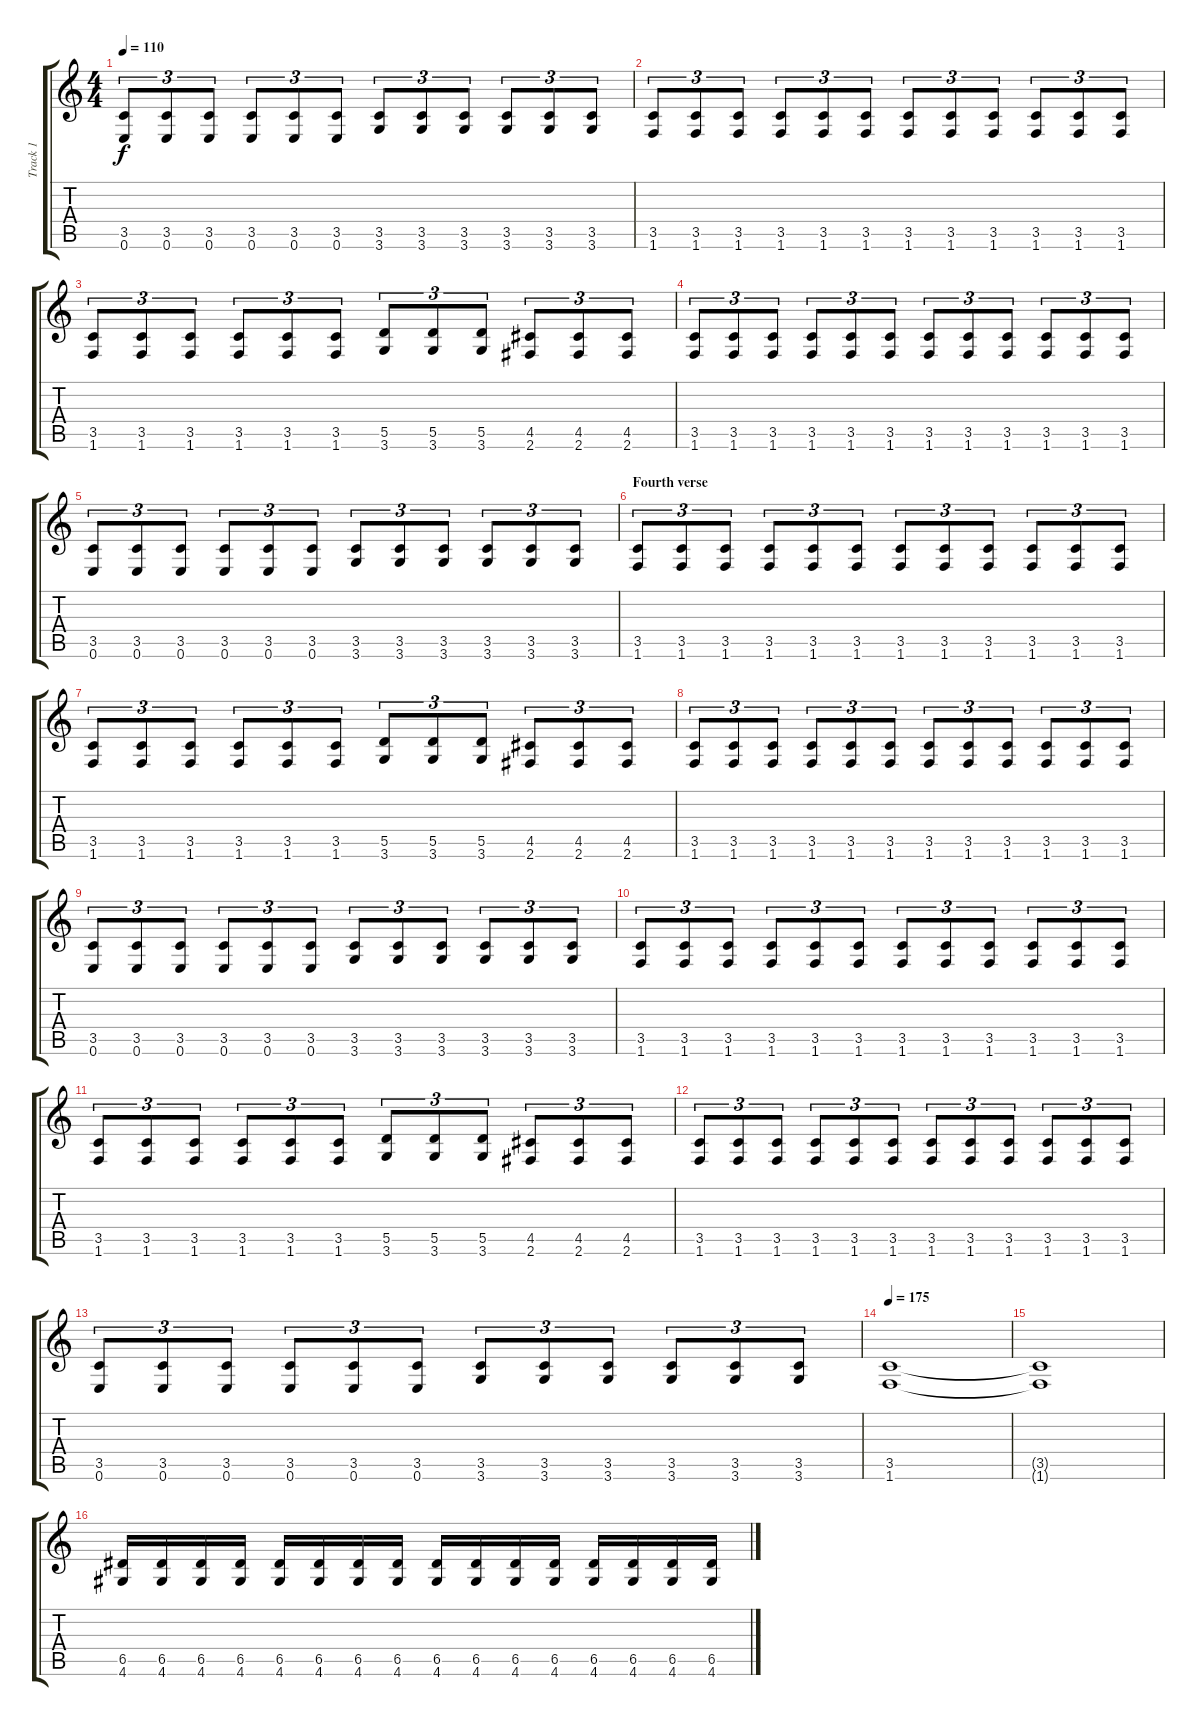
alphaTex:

\track ("Track 1" "Track 1") {instrument distortionguitar}
\staff {score tabs}
\tuning (E4 B3 G3 D3 A2 E2) {hide}
\ts (4 4)
\tempo 110
\clef g2
\ks c
(3.5 0.6).8{tu (3 2) dy f} (3.5 0.6).8{tu (3 2)} (3.5 0.6).8{tu (3 2)} (3.5 0.6).8{tu (3 2)} (3.5 0.6).8{tu (3 2)} (3.5 0.6).8{tu (3 2)} (3.5 3.6).8{tu (3 2)} (3.5 3.6).8{tu (3 2)} (3.5 3.6).8{tu (3 2)} (3.5 3.6).8{tu (3 2)} (3.5 3.6).8{tu (3 2)} (3.5 3.6).8{tu (3 2)} |
(3.5 1.6).8{tu (3 2)} (3.5 1.6).8{tu (3 2)} (3.5 1.6).8{tu (3 2)} (3.5 1.6).8{tu (3 2)} (3.5 1.6).8{tu (3 2)} (3.5 1.6).8{tu (3 2)} (3.5 1.6).8{tu (3 2)} (3.5 1.6).8{tu (3 2)} (3.5 1.6).8{tu (3 2)} (3.5 1.6).8{tu (3 2)} (3.5 1.6).8{tu (3 2)} (3.5 1.6).8{tu (3 2)} |
(3.5 1.6).8{tu (3 2)} (3.5 1.6).8{tu (3 2)} (3.5 1.6).8{tu (3 2)} (3.5 1.6).8{tu (3 2)} (3.5 1.6).8{tu (3 2)} (3.5 1.6).8{tu (3 2)} (5.5 3.6).8{tu (3 2)} (5.5 3.6).8{tu (3 2)} (5.5 3.6).8{tu (3 2)} (4.5 2.6).8{tu (3 2)} (4.5 2.6).8{tu (3 2)} (4.5 2.6).8{tu (3 2)} |
(3.5 1.6).8{tu (3 2)} (3.5 1.6).8{tu (3 2)} (3.5 1.6).8{tu (3 2)} (3.5 1.6).8{tu (3 2)} (3.5 1.6).8{tu (3 2)} (3.5 1.6).8{tu (3 2)} (3.5 1.6).8{tu (3 2)} (3.5 1.6).8{tu (3 2)} (3.5 1.6).8{tu (3 2)} (3.5 1.6).8{tu (3 2)} (3.5 1.6).8{tu (3 2)} (3.5 1.6).8{tu (3 2)} |
(3.5 0.6).8{tu (3 2)} (3.5 0.6).8{tu (3 2)} (3.5 0.6).8{tu (3 2)} (3.5 0.6).8{tu (3 2)} (3.5 0.6).8{tu (3 2)} (3.5 0.6).8{tu (3 2)} (3.5 3.6).8{tu (3 2)} (3.5 3.6).8{tu (3 2)} (3.5 3.6).8{tu (3 2)} (3.5 3.6).8{tu (3 2)} (3.5 3.6).8{tu (3 2)} (3.5 3.6).8{tu (3 2)} |
\section ("" "Fourth verse")
(3.5 1.6).8{tu (3 2)} (3.5 1.6).8{tu (3 2)} (3.5 1.6).8{tu (3 2)} (3.5 1.6).8{tu (3 2)} (3.5 1.6).8{tu (3 2)} (3.5 1.6).8{tu (3 2)} (3.5 1.6).8{tu (3 2)} (3.5 1.6).8{tu (3 2)} (3.5 1.6).8{tu (3 2)} (3.5 1.6).8{tu (3 2)} (3.5 1.6).8{tu (3 2)} (3.5 1.6).8{tu (3 2)} |
(3.5 1.6).8{tu (3 2)} (3.5 1.6).8{tu (3 2)} (3.5 1.6).8{tu (3 2)} (3.5 1.6).8{tu (3 2)} (3.5 1.6).8{tu (3 2)} (3.5 1.6).8{tu (3 2)} (5.5 3.6).8{tu (3 2)} (5.5 3.6).8{tu (3 2)} (5.5 3.6).8{tu (3 2)} (4.5 2.6).8{tu (3 2)} (4.5 2.6).8{tu (3 2)} (4.5 2.6).8{tu (3 2)} |
(3.5 1.6).8{tu (3 2)} (3.5 1.6).8{tu (3 2)} (3.5 1.6).8{tu (3 2)} (3.5 1.6).8{tu (3 2)} (3.5 1.6).8{tu (3 2)} (3.5 1.6).8{tu (3 2)} (3.5 1.6).8{tu (3 2)} (3.5 1.6).8{tu (3 2)} (3.5 1.6).8{tu (3 2)} (3.5 1.6).8{tu (3 2)} (3.5 1.6).8{tu (3 2)} (3.5 1.6).8{tu (3 2)} |
(3.5 0.6).8{tu (3 2)} (3.5 0.6).8{tu (3 2)} (3.5 0.6).8{tu (3 2)} (3.5 0.6).8{tu (3 2)} (3.5 0.6).8{tu (3 2)} (3.5 0.6).8{tu (3 2)} (3.5 3.6).8{tu (3 2)} (3.5 3.6).8{tu (3 2)} (3.5 3.6).8{tu (3 2)} (3.5 3.6).8{tu (3 2)} (3.5 3.6).8{tu (3 2)} (3.5 3.6).8{tu (3 2)} |
(3.5 1.6).8{tu (3 2)} (3.5 1.6).8{tu (3 2)} (3.5 1.6).8{tu (3 2)} (3.5 1.6).8{tu (3 2)} (3.5 1.6).8{tu (3 2)} (3.5 1.6).8{tu (3 2)} (3.5 1.6).8{tu (3 2)} (3.5 1.6).8{tu (3 2)} (3.5 1.6).8{tu (3 2)} (3.5 1.6).8{tu (3 2)} (3.5 1.6).8{tu (3 2)} (3.5 1.6).8{tu (3 2)} |
(3.5 1.6).8{tu (3 2)} (3.5 1.6).8{tu (3 2)} (3.5 1.6).8{tu (3 2)} (3.5 1.6).8{tu (3 2)} (3.5 1.6).8{tu (3 2)} (3.5 1.6).8{tu (3 2)} (5.5 3.6).8{tu (3 2)} (5.5 3.6).8{tu (3 2)} (5.5 3.6).8{tu (3 2)} (4.5 2.6).8{tu (3 2)} (4.5 2.6).8{tu (3 2)} (4.5 2.6).8{tu (3 2)} |
(3.5 1.6).8{tu (3 2)} (3.5 1.6).8{tu (3 2)} (3.5 1.6).8{tu (3 2)} (3.5 1.6).8{tu (3 2)} (3.5 1.6).8{tu (3 2)} (3.5 1.6).8{tu (3 2)} (3.5 1.6).8{tu (3 2)} (3.5 1.6).8{tu (3 2)} (3.5 1.6).8{tu (3 2)} (3.5 1.6).8{tu (3 2)} (3.5 1.6).8{tu (3 2)} (3.5 1.6).8{tu (3 2)} |
(3.5 0.6).8{tu (3 2)} (3.5 0.6).8{tu (3 2)} (3.5 0.6).8{tu (3 2)} (3.5 0.6).8{tu (3 2)} (3.5 0.6).8{tu (3 2)} (3.5 0.6).8{tu (3 2)} (3.5 3.6).8{tu (3 2)} (3.5 3.6).8{tu (3 2)} (3.5 3.6).8{tu (3 2)} (3.5 3.6).8{tu (3 2)} (3.5 3.6).8{tu (3 2)} (3.5 3.6).8{tu (3 2)} |
\tempo 175
(3.5 1.6).1 |
(3.5{t} 1.6{t}).1 |
(6.5 4.6).16 (6.5 4.6).16 (6.5 4.6).16 (6.5 4.6).16 (6.5 4.6).16 (6.5 4.6).16 (6.5 4.6).16 (6.5 4.6).16 (6.5 4.6).16 (6.5 4.6).16 (6.5 4.6).16 (6.5 4.6).16 (6.5 4.6).16 (6.5 4.6).16 (6.5 4.6).16 (6.5 4.6).16
